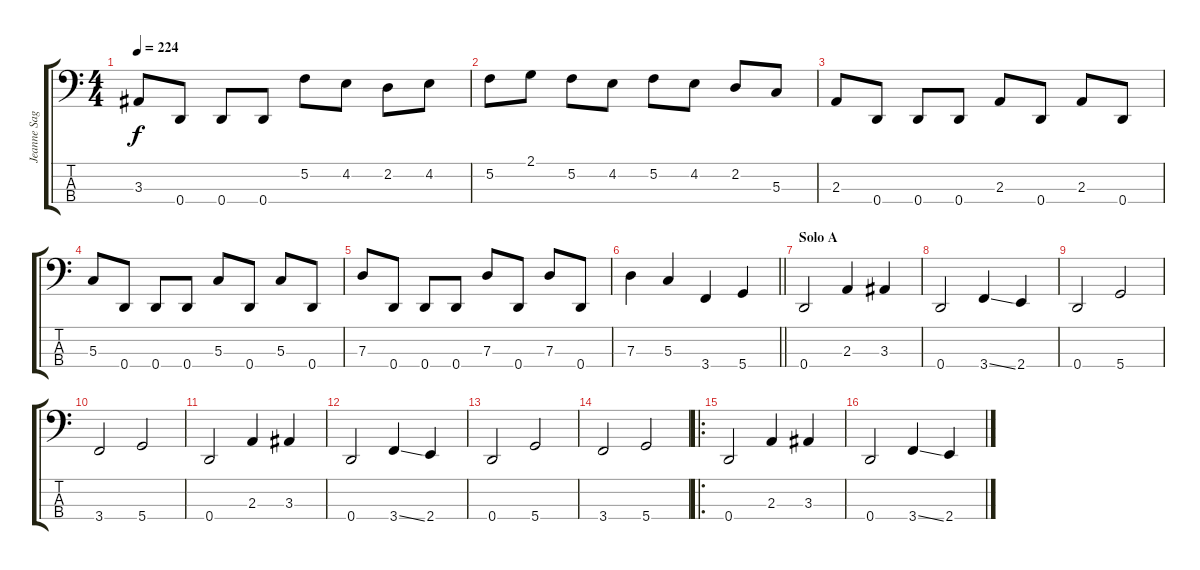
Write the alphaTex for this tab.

\track ("Jeanne Sagan" "Jeanne Sag") {instrument electricbasspick}
\staff {score tabs}
\tuning (F2 C2 G1 D1) {hide}
\ts (4 4)
\tempo 224
\clef f4
\ks c
3.3.8{dy f} 0.4.8 0.4.8 0.4.8 5.2.8 4.2.8 2.2.8 4.2.8 |
5.2.8 2.1.8 5.2.8 4.2.8 5.2.8 4.2.8 2.2.8 5.3.8 |
2.3.8 0.4.8 0.4.8 0.4.8 2.3.8 0.4.8 2.3.8 0.4.8 |
5.3.8 0.4.8 0.4.8 0.4.8 5.3.8 0.4.8 5.3.8 0.4.8 |
7.3.8 0.4.8 0.4.8 0.4.8 7.3.8 0.4.8 7.3.8 0.4.8 |
\barLineRight lightlight
7.3.4 5.3.4 3.4.4 5.4.4 |
\section ("" "Solo A")
0.4.2 2.3.4 3.3.4 |
0.4.2 3.4{ss}.4 2.4.4 |
0.4.2 5.4.2 |
3.4.2 5.4.2 |
0.4.2 2.3.4 3.3.4 |
0.4.2 3.4{ss}.4 2.4.4 |
0.4.2 5.4.2 |
3.4.2 5.4.2 |
\ro
0.4.2 2.3.4 3.3.4 |
0.4.2 3.4{ss}.4 2.4.4
